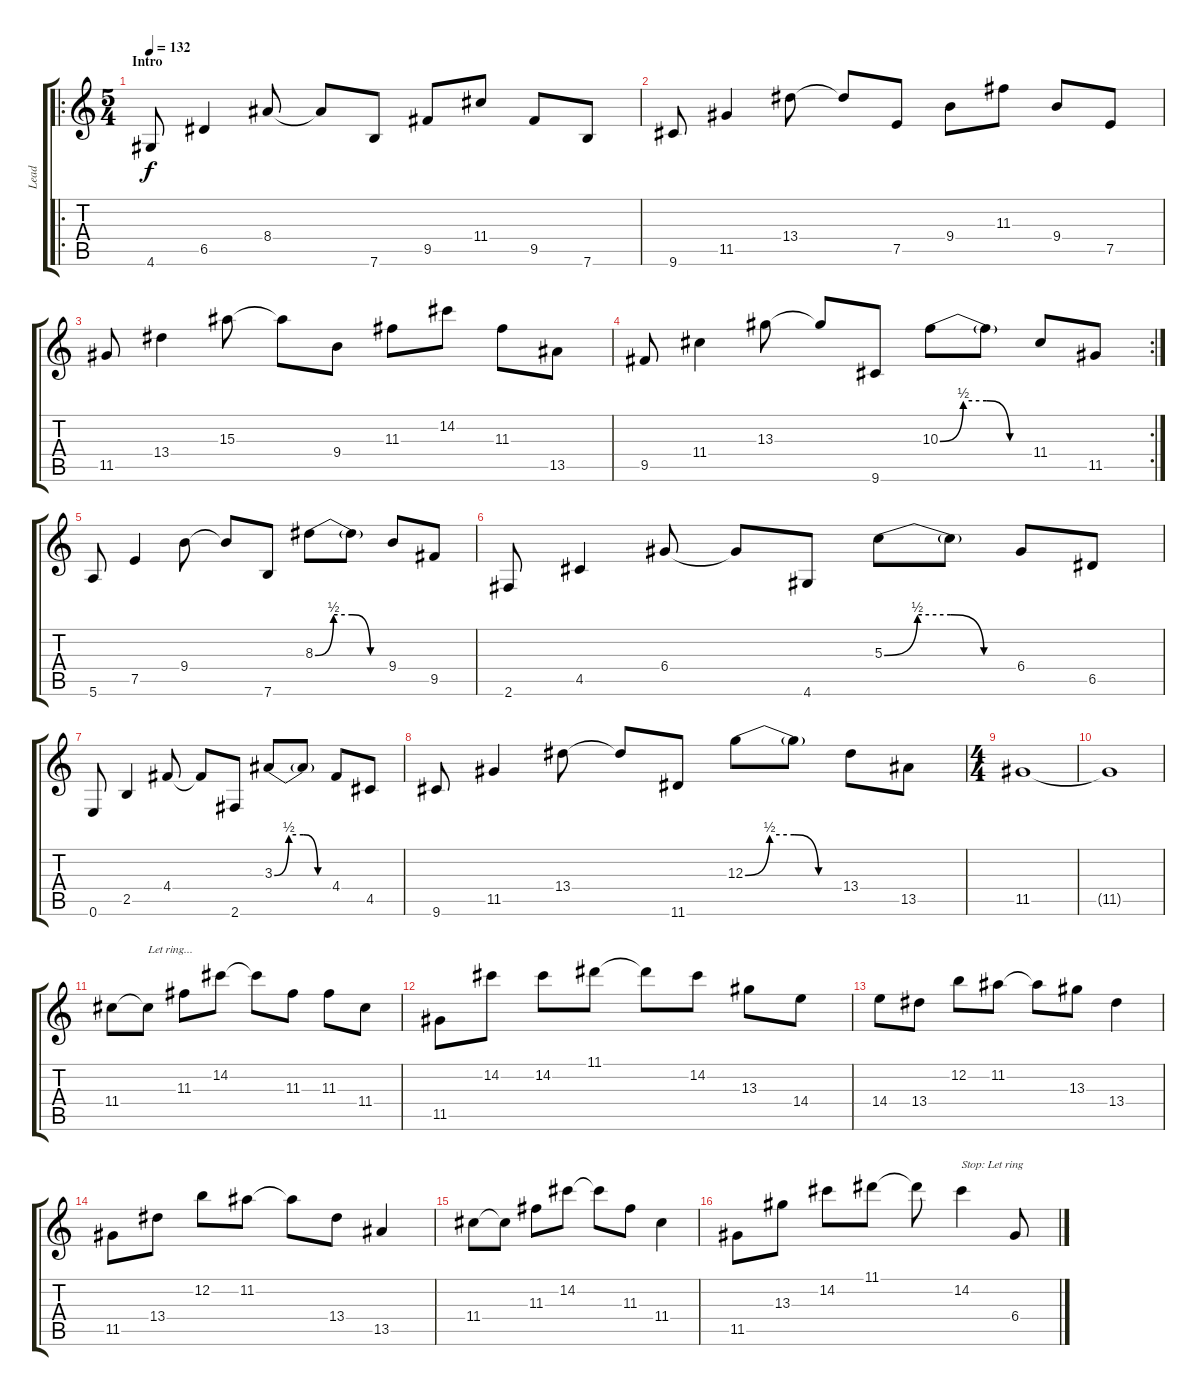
\track ("Lead" "Lead") {instrument distortionguitar}
\staff {score tabs}
\tuning (E4 B3 G3 D3 A2 E2) {hide}
\ro
\ts (5 4)
\section ("" "Intro")
\tempo 132
\clef g2
\ks c
4.6.8{dy f instrument distortionguitar} 6.5.4 8.4.8 8.4{t}.8 7.6.8 9.5.8 11.4.8 9.5.8 7.6.8 |
9.6.8 11.5.4 13.4.8 13.4{t}.8 7.5.8 9.4.8 11.3.8 9.4.8 7.5.8 |
11.5.8 13.4.4 15.3.8 15.3{t}.8 9.4.8 11.3.8 14.2.8 11.3.8 13.5.8 |
\rc 2
9.5.8 11.4.4 13.3.8 13.3{t}.8 9.6.8 10.3{be (custom 0 0 15 2 30 2 45 0 60 0)}.8 10.3{t}.8 11.4.8 11.5.8 |
5.6.8 7.5.4 9.4.8 9.4{t}.8 7.6.8 8.3{be (custom 0 0 15 2 30 2 45 0 60 0)}.8 8.3{t}.8 9.4.8 9.5.8 |
2.6.8 4.5.4 6.4.8 6.4{t}.8 4.6.8 5.3{be (custom 0 0 15 2 30 2 45 0 60 0)}.8 5.3{t}.8 6.4.8 6.5.8 |
0.6.8 2.5.4 4.4.8 4.4{t}.8 2.6.8 3.3{be (custom 0 0 15 2 30 2 45 0 60 0)}.8 3.3{t}.8 4.4.8 4.5.8 |
9.6.8 11.5.4 13.4.8 13.4{t}.8 11.6.8 12.3{be (custom 0 0 15 2 30 2 45 0 60 0)}.8 12.3{t}.8 13.4.8 13.5.8 |
\ts (4 4)
11.5.1 |
11.5{t}.1 |
11.4.8 11.4{t}.8{txt "Let ring..."} 11.3.8 14.2.8 14.2{t}.8 11.3.8 11.3.8 11.4.8 |
11.5.8 14.2.8 14.2.8 11.1.8 11.1{t}.8 14.2.8 13.3.8 14.4.8 |
14.4.8 13.4.8 12.2.8 11.2.8 11.2{t}.8 13.3.8 13.4.4 |
11.5.8 13.4.8 12.2.8 11.2.8 11.2{t}.8 13.4.8 13.5.4 |
11.4.8 11.4{t}.8 11.3.8 14.2.8 14.2{t}.8 11.3.8 11.4.4 |
11.5.8 13.3.8 14.2.8 11.1.8 11.1{t}.8 14.2.4{txt "Stop: Let ring"} 6.4.8
